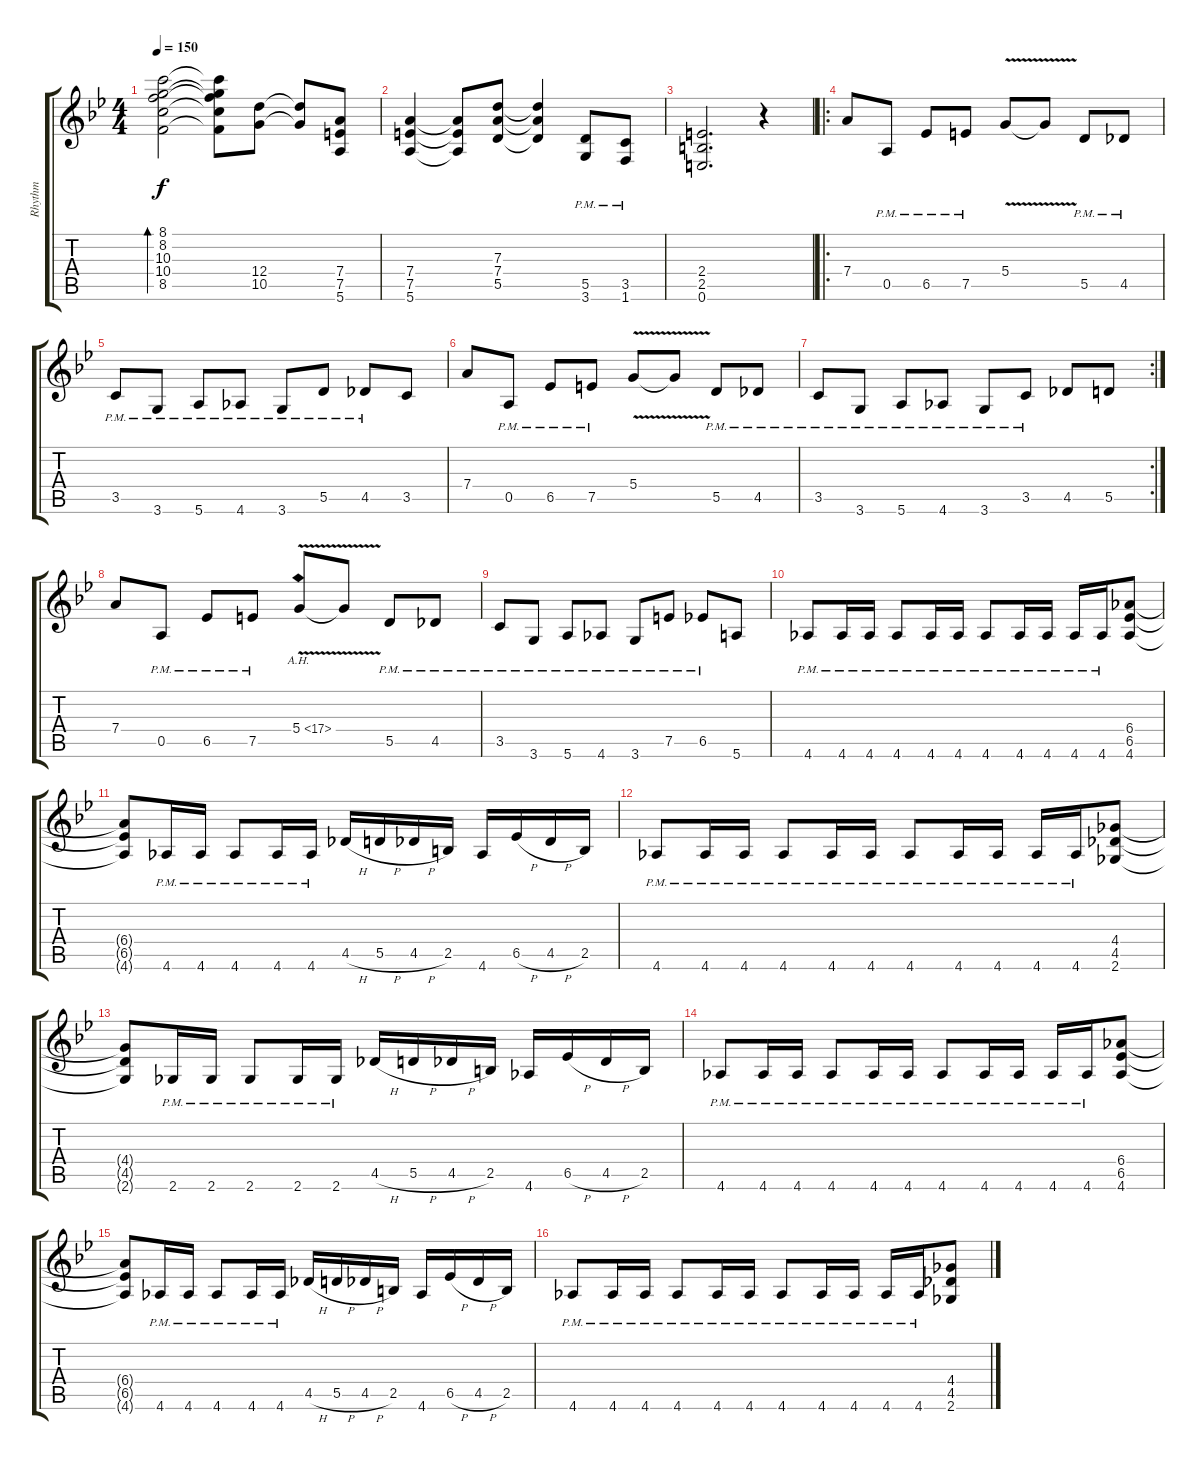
\track ("Rhythm" "Rhythm") {instrument overdrivenguitar}
\staff {score tabs}
\tuning (E4 B3 G3 D3 A2 E2) {hide}
\ts (4 4)
\tempo 150
\clef g2
\ks bb
(8.1 8.2 10.3 10.4 8.5).2{bd 120 dy f} (8.1{t} 8.2{t} 10.3{t} 10.4{t} 8.5{t}).8 (12.4 10.5).8 (12.4{t} 10.5{t}).8 (7.4 7.5 5.6).8 |
(7.4 7.5 5.6).4 (7.4{t} 7.5{t} 5.6{t}).8 (7.3 7.4 5.5).8 (7.3{t} 7.4{t} 5.5{t}).4 (5.5{pm} 3.6{pm}).8 (3.5{pm} 1.6{pm}).8 |
(2.4 2.5 0.6).2{d} r.4 |
\ro
7.4.8 0.5{pm}.8 6.5{pm}.8 7.5{pm}.8 5.4{v}.8 5.4{t}.8 5.5{pm}.8 4.5{pm}.8 |
3.5{pm}.8 3.6{pm}.8 5.6{pm}.8 4.6{pm}.8 3.6{pm}.8 5.5{pm}.8 4.5{pm}.8 3.5.8 |
7.4.8 0.5{pm}.8 6.5{pm}.8 7.5{pm}.8 5.4{v}.8 5.4{t}.8 5.5{pm}.8 4.5{pm}.8 |
\rc 2
3.5{pm}.8 3.6{pm}.8 5.6{pm}.8 4.6{pm}.8 3.6{pm}.8 3.5{pm}.8 4.5.8 5.5.8 |
7.4.8 0.5{pm}.8 6.5{pm}.8 7.5{pm}.8 5.4{ah 12 v}.8 5.4{t}.8 5.5{pm}.8 4.5{pm}.8 |
3.5{pm}.8 3.6{pm}.8 5.6{pm}.8 4.6{pm}.8 3.6{pm}.8 7.5{pm}.8 6.5{pm}.8 5.6.8 |
4.6{pm}.8 4.6{pm}.16 4.6{pm}.16 4.6{pm}.8 4.6{pm}.16 4.6{pm}.16 4.6{pm}.8 4.6{pm}.16 4.6{pm}.16 4.6{pm}.16 4.6{pm}.16 (6.4 6.5 4.6).8 |
(6.4{t} 6.5{t} 4.6{t}).8 4.6{pm}.16 4.6{pm}.16 4.6{pm}.8 4.6{pm}.16 4.6{pm}.16 4.5{h}.16 5.5{h}.16 4.5{h}.16 2.5.16 4.6.16 6.5{h}.16 4.5{h}.16 2.5.16 |
4.6{pm}.8 4.6{pm}.16 4.6{pm}.16 4.6{pm}.8 4.6{pm}.16 4.6{pm}.16 4.6{pm}.8 4.6{pm}.16 4.6{pm}.16 4.6{pm}.16 4.6{pm}.16 (4.4 4.5 2.6).8 |
(4.4{t} 4.5{t} 2.6{t}).8 2.6{pm}.16 2.6{pm}.16 2.6{pm}.8 2.6{pm}.16 2.6{pm}.16 4.5{h}.16 5.5{h}.16 4.5{h}.16 2.5.16 4.6.16 6.5{h}.16 4.5{h}.16 2.5.16 |
4.6{pm}.8 4.6{pm}.16 4.6{pm}.16 4.6{pm}.8 4.6{pm}.16 4.6{pm}.16 4.6{pm}.8 4.6{pm}.16 4.6{pm}.16 4.6{pm}.16 4.6{pm}.16 (6.4 6.5 4.6).8 |
(6.4{t} 6.5{t} 4.6{t}).8 4.6{pm}.16 4.6{pm}.16 4.6{pm}.8 4.6{pm}.16 4.6{pm}.16 4.5{h}.16 5.5{h}.16 4.5{h}.16 2.5.16 4.6.16 6.5{h}.16 4.5{h}.16 2.5.16 |
4.6{pm}.8 4.6{pm}.16 4.6{pm}.16 4.6{pm}.8 4.6{pm}.16 4.6{pm}.16 4.6{pm}.8 4.6{pm}.16 4.6{pm}.16 4.6{pm}.16 4.6{pm}.16 (4.4 4.5 2.6).8
